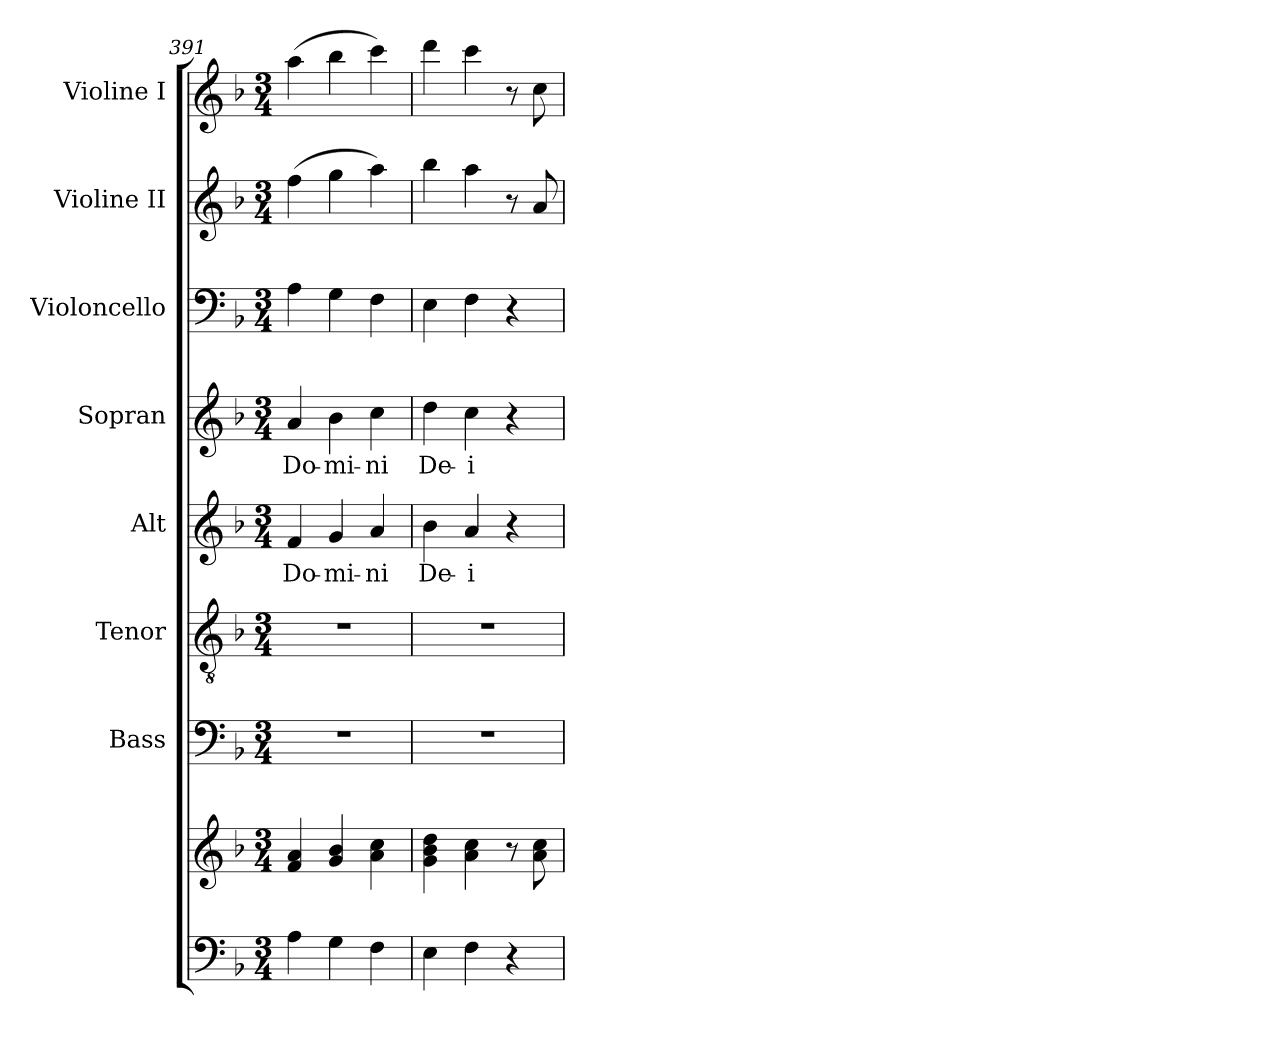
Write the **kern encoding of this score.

**kern	**kern	**kern	**kern	**kern	**text	**kern	**text	**kern	**kern	**kern
*part8	*part8	*part7	*part6	*part5	*part5	*part4	*part4	*part3	*part2	*part1
*staff9	*staff8	*staff7	*staff6	*staff5	*staff5	*staff4	*staff4	*staff3	*staff2	*staff1
*	*	*I"Bass	*I"Tenor	*I"Alt	*	*I"Sopran	*	*I"Violoncello	*I"Violine II	*I"Violine I
*	*	*I'B.	*I'T.	*I'A.	*	*I'S.	*	*I'Vc.	*I'Vl. II	*I'Vl. I
*clefF4	*clefG2	*clefF4	*clefGv2	*clefG2	*	*clefG2	*	*clefF4	*clefG2	*clefG2
*	*	*	*	*	*	*	*	*ITrd7c12	*	*
*k[b-]	*k[b-]	*k[b-]	*k[b-]	*k[b-]	*	*k[b-]	*	*k[b-]	*k[b-]	*k[b-]
*F:	*F:	*F:	*F:	*F:	*	*F:	*	*F:	*F:	*F:
*M3/4	*M3/4	*M3/4	*M3/4	*M3/4	*	*M3/4	*	*M3/4	*M3/4	*M3/4
=391	=391	=391	=391	=391	=391	=391	=391	=391	=391	=391
!	!	!	!	!	!LO:LY:b	!	!LO:LY:b	!	!	!
4A\	4f/ 4a/	2.r	2.r	4f/	Do-	4a/	Do-	4AA\	(>4ff\	(>4aa\
!	!	!	!	!	!LO:LY:b	!	!LO:LY:b	!	!	!
4G\	4g/ 4b-/	.	.	4g/	-mi-	4b-\	-mi-	4GG\	4gg\	4bb-\
!	!	!	!	!	!LO:LY:b	!	!LO:LY:b	!	!	!
4F\	4a\ 4cc\	.	.	4a/	-ni	4cc\	-ni	4FF\	4aa\)	4ccc\)
=392	=392	=392	=392	=392	=392	=392	=392	=392	=392	=392
!	!	!	!	!	!LO:LY:b	!	!LO:LY:b	!	!	!
4E\	4g\ 4b-\ 4dd\	2.r	2.r	4b-\	De-	4dd\	De-	4EE\	4bb-\	4ddd\
!	!	!	!	!	!LO:LY:b	!	!LO:LY:b	!	!	!
4F\	4a\ 4cc\	.	.	4a/	-i	4cc\	-i	4FF\	4aa\	4ccc\
4r	8r	.	.	4r	.	4r	.	4r	8r	8r
.	8a\ 8cc\	.	.	.	.	.	.	.	8a/	8cc\
=	=	=	=	=	=	=	=	=	=	=
*-	*-	*-	*-	*-	*-	*-	*-	*-	*-	*-
